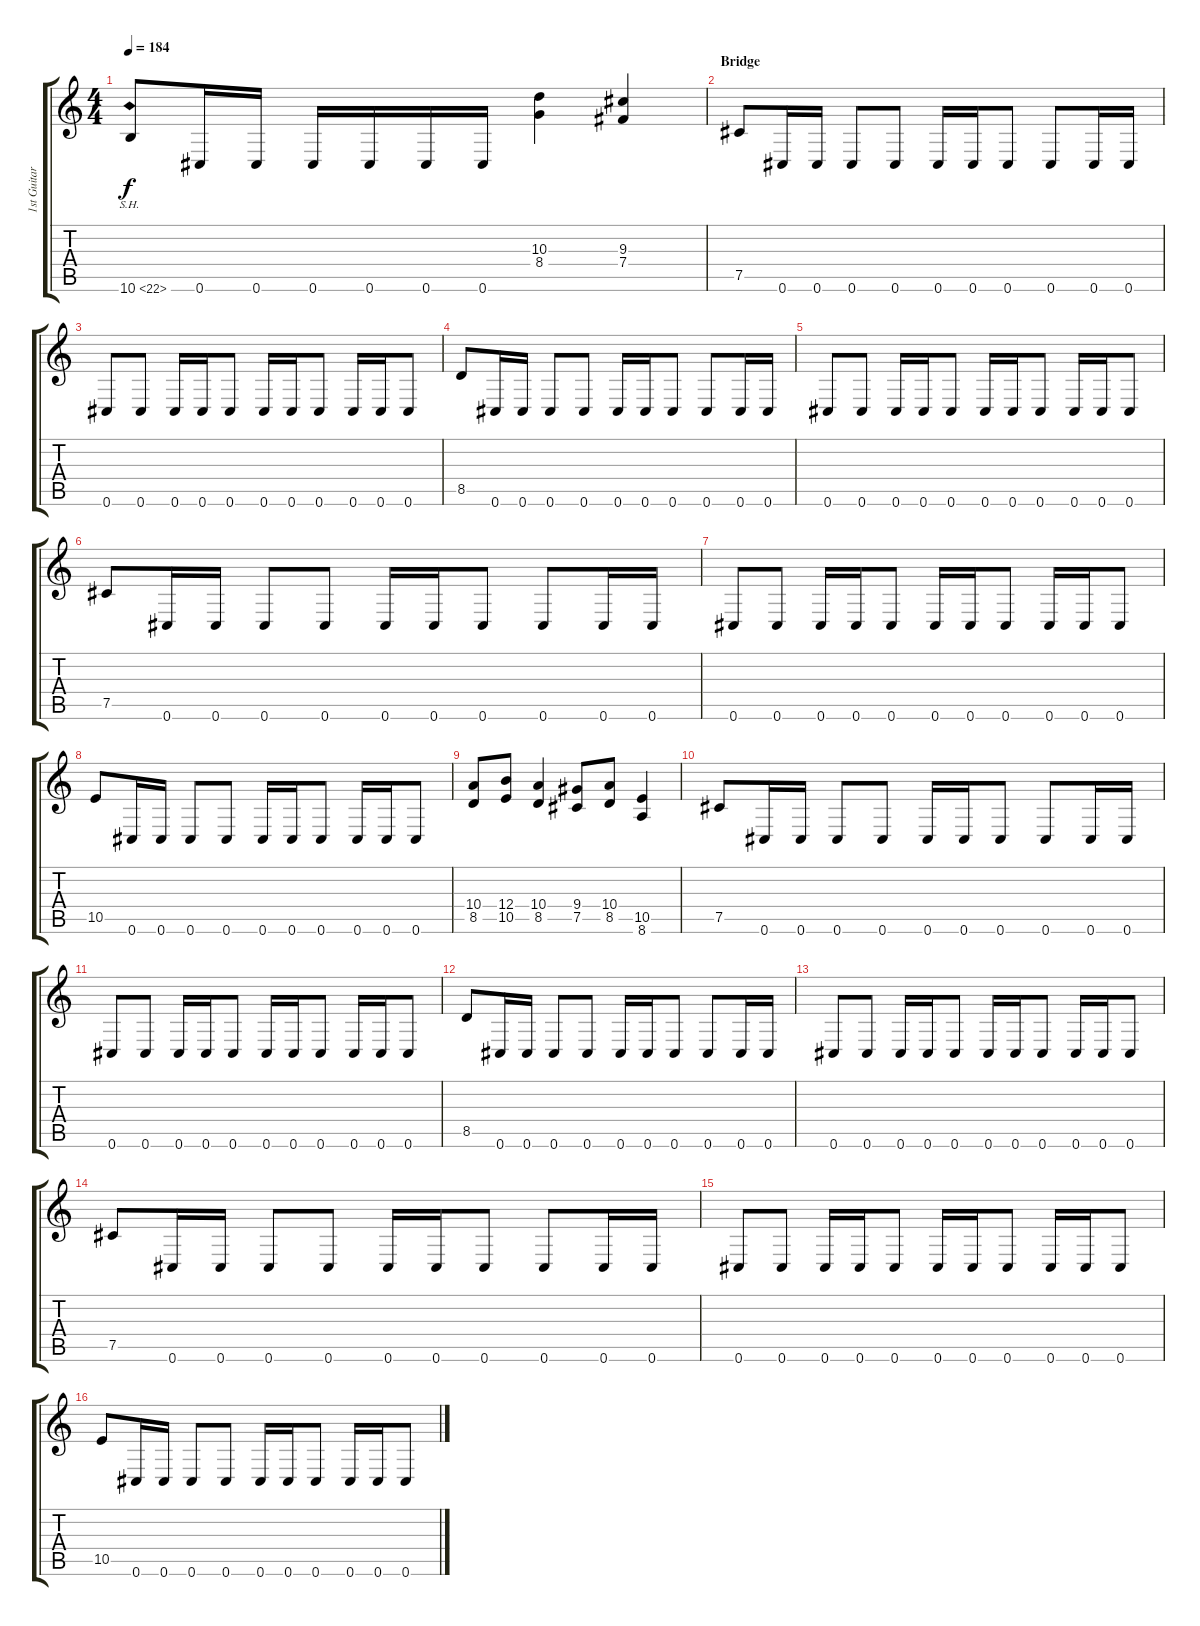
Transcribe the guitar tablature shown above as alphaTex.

\track ("1st Guitar" "1st Guitar") {instrument distortionguitar}
\staff {score tabs}
\tuning (Db4 Ab3 E3 B2 Gb2 Db2) {hide}
\ts (4 4)
\tempo 184
\clef g2
\ks c
10.6{sh 12}.8{dy f} 0.6.16 0.6.16 0.6.16 0.6.16 0.6.16 0.6.16 (10.3 8.4).4 (9.3 7.4).4 |
\section ("" "Bridge")
7.5.8 0.6.16 0.6.16 0.6.8 0.6.8 0.6.16 0.6.16 0.6.8 0.6.8 0.6.16 0.6.16 |
0.6.8 0.6.8 0.6.16 0.6.16 0.6.8 0.6.16 0.6.16 0.6.8 0.6.16 0.6.16 0.6.8 |
8.5.8 0.6.16 0.6.16 0.6.8 0.6.8 0.6.16 0.6.16 0.6.8 0.6.8 0.6.16 0.6.16 |
0.6.8 0.6.8 0.6.16 0.6.16 0.6.8 0.6.16 0.6.16 0.6.8 0.6.16 0.6.16 0.6.8 |
7.5.8 0.6.16 0.6.16 0.6.8 0.6.8 0.6.16 0.6.16 0.6.8 0.6.8 0.6.16 0.6.16 |
0.6.8 0.6.8 0.6.16 0.6.16 0.6.8 0.6.16 0.6.16 0.6.8 0.6.16 0.6.16 0.6.8 |
10.5.8 0.6.16 0.6.16 0.6.8 0.6.8 0.6.16 0.6.16 0.6.8 0.6.16 0.6.16 0.6.8 |
(10.4 8.5).8 (12.4 10.5).8 (10.4 8.5).4 (9.4 7.5).8 (10.4 8.5).8 (10.5 8.6).4 |
7.5.8 0.6.16 0.6.16 0.6.8 0.6.8 0.6.16 0.6.16 0.6.8 0.6.8 0.6.16 0.6.16 |
0.6.8 0.6.8 0.6.16 0.6.16 0.6.8 0.6.16 0.6.16 0.6.8 0.6.16 0.6.16 0.6.8 |
8.5.8 0.6.16 0.6.16 0.6.8 0.6.8 0.6.16 0.6.16 0.6.8 0.6.8 0.6.16 0.6.16 |
0.6.8 0.6.8 0.6.16 0.6.16 0.6.8 0.6.16 0.6.16 0.6.8 0.6.16 0.6.16 0.6.8 |
7.5.8 0.6.16 0.6.16 0.6.8 0.6.8 0.6.16 0.6.16 0.6.8 0.6.8 0.6.16 0.6.16 |
0.6.8 0.6.8 0.6.16 0.6.16 0.6.8 0.6.16 0.6.16 0.6.8 0.6.16 0.6.16 0.6.8 |
10.5.8 0.6.16 0.6.16 0.6.8 0.6.8 0.6.16 0.6.16 0.6.8 0.6.16 0.6.16 0.6.8
